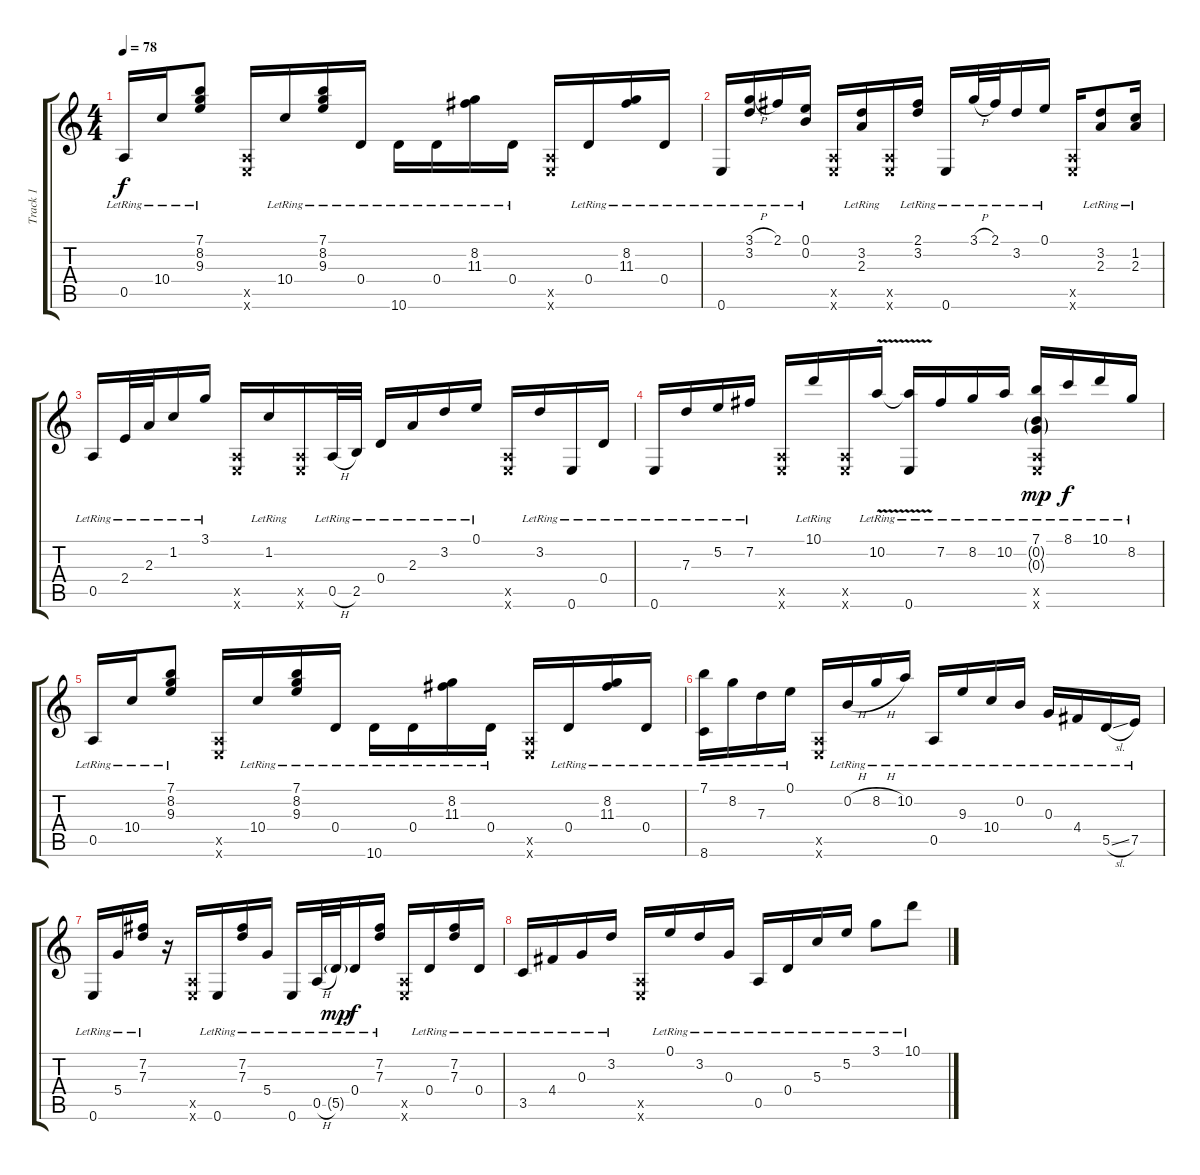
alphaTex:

\track ("Track 1" "Track 1") {instrument acousticguitarsteel}
\staff {score tabs}
\tuning (E4 B3 G3 D3 A2 E2) {hide}
\ts (4 4)
\tempo 78
\clef g2
\ks c
0.5{lr}.16{dy f} 10.4{lr}.16 (7.1{lr} 8.2{lr} 9.3{lr}).8 (0.5{x} 0.6{x}).16 10.4{lr}.16 (7.1{lr} 8.2{lr} 9.3{lr}).16 0.4{lr}.16 10.6{lr}.16 0.4{lr}.16 (8.2{lr} 11.3{lr}).16 0.4{lr}.16 (0.5{x} 0.6{x}).16 0.4{lr}.16 (8.2{lr} 11.3{lr}).16 0.4{lr}.16 |
0.6{lr}.16 (3.1{h lr} 3.2{lr}).16 2.1{lr}.16 (0.1{lr} 0.2{lr}).16 (0.5{x} 0.6{x}).16 (3.2{lr} 2.3{lr}).16 (0.5{x} 0.6{x}).16 (2.1{lr} 3.2{lr}).16 0.6{lr}.16 3.1{h lr}.32 2.1{lr}.32 3.2{lr}.16 0.1{lr}.16 (0.5{x} 0.6{x}).16 (3.2{lr} 2.3{lr}).8 (1.2{lr} 2.3{lr}).16 |
0.5{lr}.16 2.4{lr}.32 2.3{lr}.32 1.2{lr}.16 3.1{lr}.16 (0.5{x} 0.6{x}).16 1.2{lr}.16 (0.5{x} 0.6{x}).16 0.5{h lr}.32 2.5{lr}.32 0.4{lr}.16 2.3{lr}.16 3.2{lr}.16 0.1{lr}.16 (0.5{x} 0.6{x}).16 3.2{lr}.16 0.6{lr}.16 0.4{lr}.16 |
0.6{lr}.16 7.3{lr}.16 5.2{lr}.16 7.2{lr}.16 (0.5{x} 0.6{x}).16 10.1{lr}.16 (0.5{x} 0.6{x}).16 10.2{v lr}.16 (10.2{t} 0.6{lr}).16 7.2{lr}.16 8.2{lr}.16 10.2{lr}.16 (7.1{lr} 0.2{g lr} 0.3{g lr} 0.5{x} 0.6{x}).16{dy mp} 8.1{lr}.16{dy f} 10.1{lr}.16 8.2{lr}.16 |
0.5{lr}.16 10.4{lr}.16 (7.1{lr} 8.2{lr} 9.3{lr}).8 (0.5{x} 0.6{x}).16 10.4{lr}.16 (7.1{lr} 8.2{lr} 9.3{lr}).16 0.4{lr}.16 10.6{lr}.16 0.4{lr}.16 (8.2{lr} 11.3{lr}).16 0.4{lr}.16 (0.5{x} 0.6{x}).16 0.4{lr}.16 (8.2{lr} 11.3{lr}).16 0.4{lr}.16 |
(7.1{lr} 8.6{lr}).16 8.2{lr}.16 7.3{lr}.16 0.1{lr}.16 (0.5{x} 0.6{x}).16 0.2{h lr}.16 8.2{h lr}.16 10.2{lr}.16 0.5{lr}.16 9.3{lr}.16 10.4{lr}.16 0.2{lr}.16 0.3{lr}.16 4.4{lr}.16 5.5{sl lr}.16 7.5{lr}.16 |
0.6{lr}.16 5.4{lr}.16 (7.2{lr} 7.3{lr}).16 r.16 (0.5{x} 0.6{x}).16 0.6{lr}.16 (7.2{lr} 7.3{lr}).16 5.4{lr}.16 0.6{lr}.16 0.5{h lr}.32 5.5{g lr}.32{dy mp} 0.4{lr}.16{dy f} (7.2{lr} 7.3{lr}).16 (0.5{x} 0.6{x}).16 0.4{lr}.16 (7.2{lr} 7.3{lr}).16 0.4{lr}.16 |
3.5{lr}.16 4.4{lr}.16 0.3{lr}.16 3.2{lr}.16 (0.5{x} 0.6{x}).16 0.1{lr}.16 3.2{lr}.16 0.3{lr}.16 0.5{lr}.16 0.4{lr}.16 5.3{lr}.16 5.2{lr}.16 3.1{lr}.8 10.1{lr}.8
